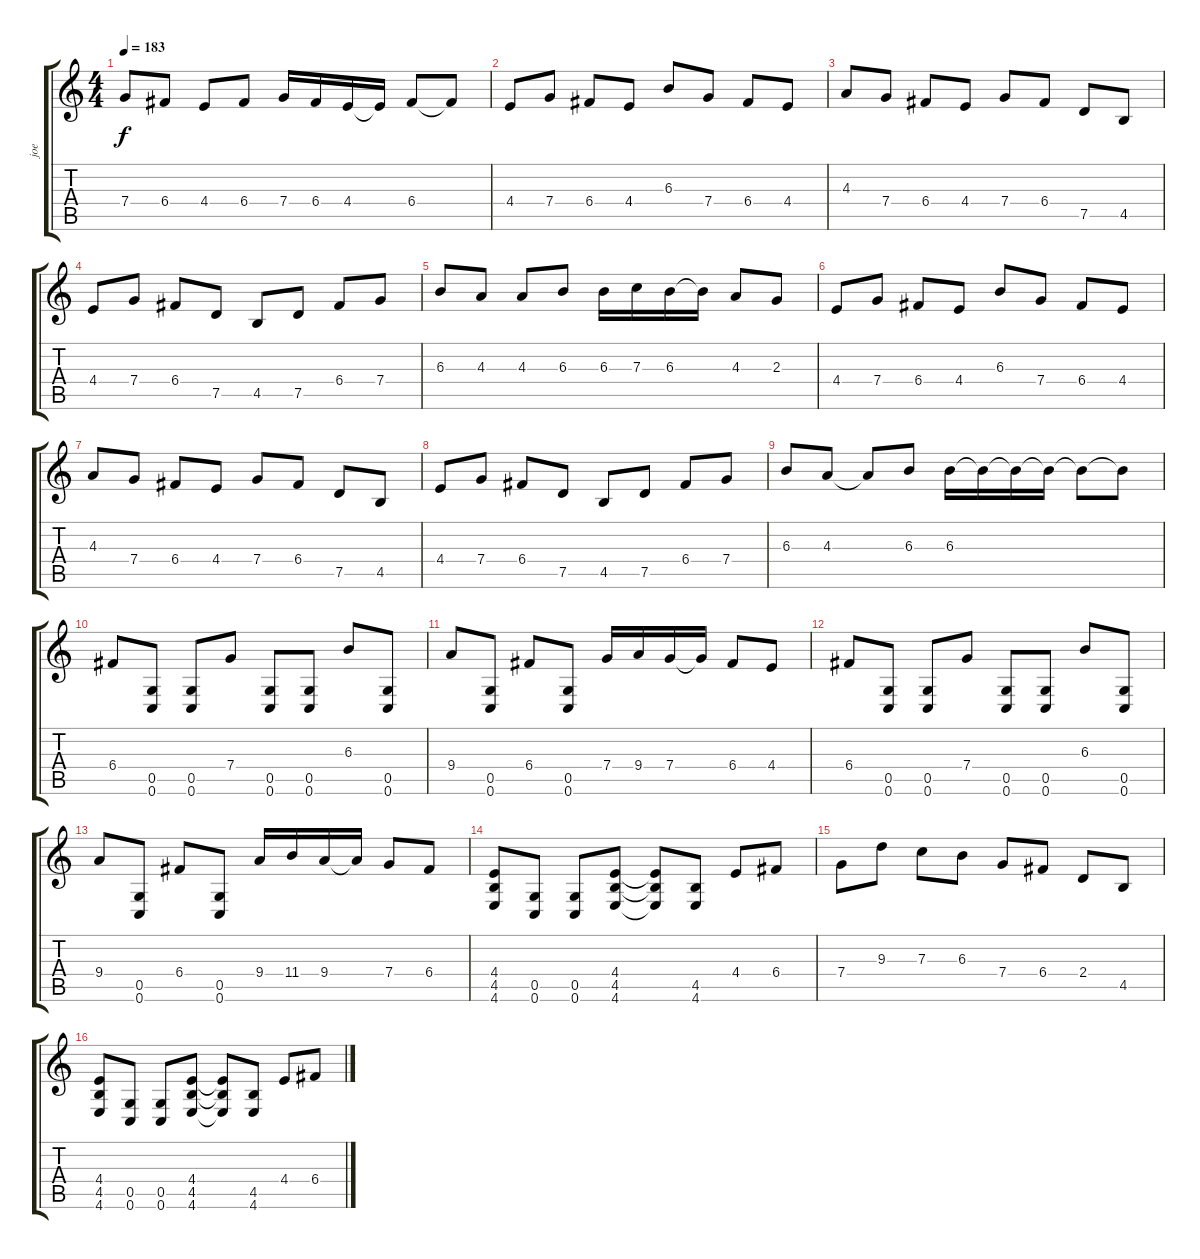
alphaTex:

\track ("joe" "joe") {instrument distortionguitar}
\staff {score tabs}
\tuning (D4 A3 F3 C3 G2 C2) {hide}
\ts (4 4)
\tempo 183
\clef g2
\ks c
7.4.8{dy f} 6.4.8 4.4.8 6.4.8 7.4.16 6.4.16 4.4.16 4.4{t}.16 6.4.8 6.4{t}.8 |
4.4.8 7.4.8 6.4.8 4.4.8 6.3.8 7.4.8 6.4.8 4.4.8 |
4.3.8 7.4.8 6.4.8 4.4.8 7.4.8 6.4.8 7.5.8 4.5.8 |
4.4.8 7.4.8 6.4.8 7.5.8 4.5.8 7.5.8 6.4.8 7.4.8 |
6.3.8 4.3.8 4.3.8 6.3.8 6.3.16 7.3.16 6.3.16 6.3{t}.16 4.3.8 2.3.8 |
4.4.8 7.4.8 6.4.8 4.4.8 6.3.8 7.4.8 6.4.8 4.4.8 |
4.3.8 7.4.8 6.4.8 4.4.8 7.4.8 6.4.8 7.5.8 4.5.8 |
4.4.8 7.4.8 6.4.8 7.5.8 4.5.8 7.5.8 6.4.8 7.4.8 |
6.3.8 4.3.8 4.3{t}.8 6.3.8 6.3.16 6.3{t}.16 6.3{t}.16 6.3{t}.16 6.3{t}.8 6.3{t}.8 |
6.4.8 (0.5 0.6).8 (0.5 0.6).8 7.4.8 (0.5 0.6).8 (0.5 0.6).8 6.3.8 (0.5 0.6).8 |
9.4.8 (0.5 0.6).8 6.4.8 (0.5 0.6).8 7.4.16 9.4.16 7.4.16 7.4{t}.16 6.4.8 4.4.8 |
6.4.8 (0.5 0.6).8 (0.5 0.6).8 7.4.8 (0.5 0.6).8 (0.5 0.6).8 6.3.8 (0.5 0.6).8 |
9.4.8 (0.5 0.6).8 6.4.8 (0.5 0.6).8 9.4.16 11.4.16 9.4.16 9.4{t}.16 7.4.8 6.4.8 |
(4.4 4.5 4.6).8 (0.5 0.6).8 (0.5 0.6).8 (4.4 4.5 4.6).8 (4.4{t} 4.5{t} 4.6{t}).8 (4.5 4.6).8 4.4.8 6.4.8 |
7.4.8 9.3.8 7.3.8 6.3.8 7.4.8 6.4.8 2.4.8 4.5.8 |
(4.4 4.5 4.6).8 (0.5 0.6).8 (0.5 0.6).8 (4.4 4.5 4.6).8 (4.4{t} 4.5{t} 4.6{t}).8 (4.5 4.6).8 4.4.8 6.4.8
